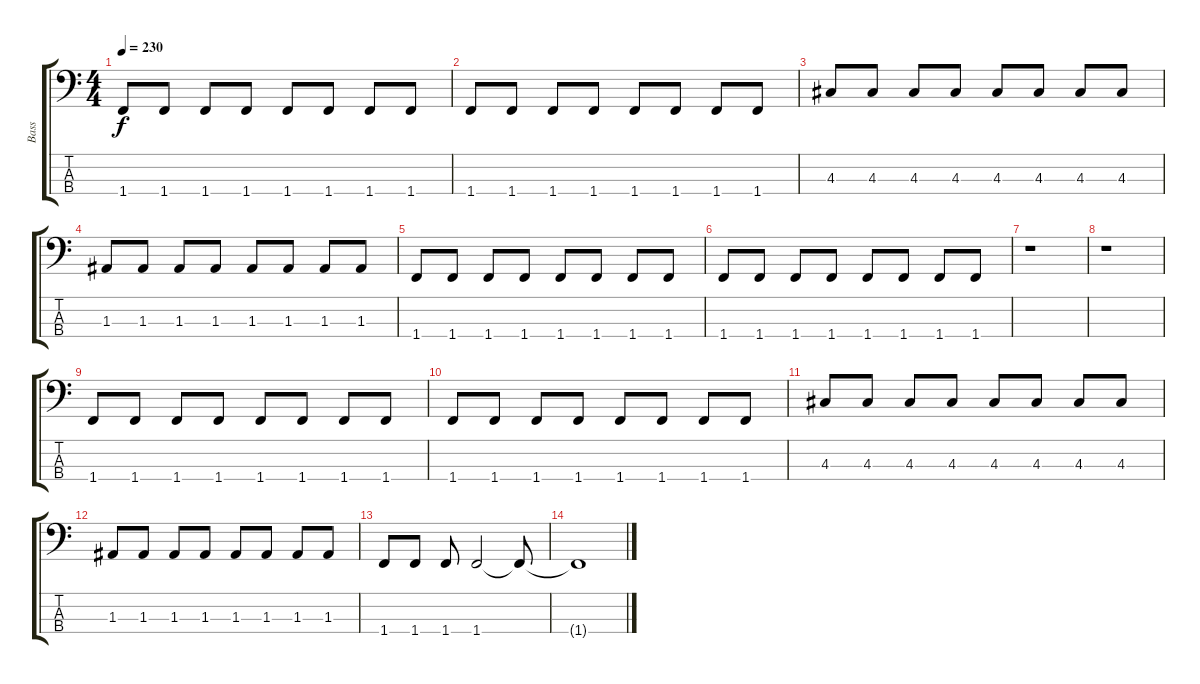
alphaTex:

\track ("Bass" "Bass") {instrument electricbasspick}
\staff {score tabs}
\tuning (G2 D2 A1 E1) {hide}
\ts (4 4)
\tempo 230
\clef f4
\ks c
1.4.8{dy f} 1.4.8 1.4.8 1.4.8 1.4.8 1.4.8 1.4.8 1.4.8 |
1.4.8 1.4.8 1.4.8 1.4.8 1.4.8 1.4.8 1.4.8 1.4.8 |
4.3.8 4.3.8 4.3.8 4.3.8 4.3.8 4.3.8 4.3.8 4.3.8 |
1.3.8 1.3.8 1.3.8 1.3.8 1.3.8 1.3.8 1.3.8 1.3.8 |
1.4.8 1.4.8 1.4.8 1.4.8 1.4.8 1.4.8 1.4.8 1.4.8 |
1.4.8 1.4.8 1.4.8 1.4.8 1.4.8 1.4.8 1.4.8 1.4.8 |
r.1 |
r.1 |
1.4.8 1.4.8 1.4.8 1.4.8 1.4.8 1.4.8 1.4.8 1.4.8 |
1.4.8 1.4.8 1.4.8 1.4.8 1.4.8 1.4.8 1.4.8 1.4.8 |
4.3.8 4.3.8 4.3.8 4.3.8 4.3.8 4.3.8 4.3.8 4.3.8 |
1.3.8 1.3.8 1.3.8 1.3.8 1.3.8 1.3.8 1.3.8 1.3.8 |
1.4.8 1.4.8 1.4.8 1.4.2{volume 16} 1.4{t}.8 |
1.4{t}.1
